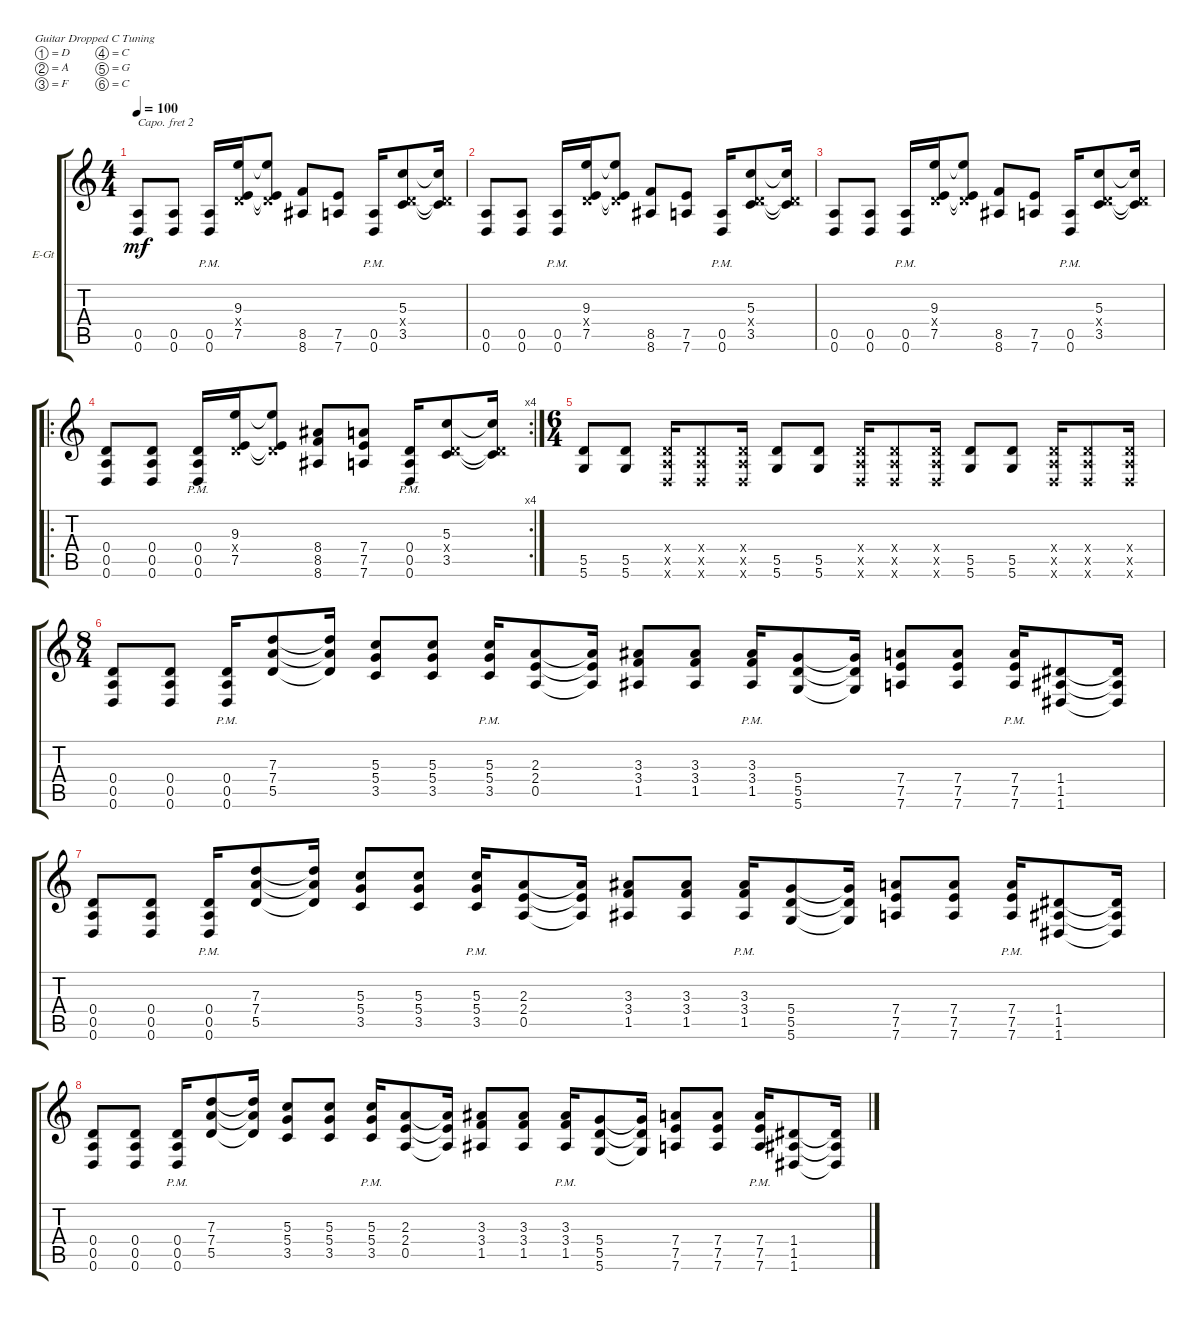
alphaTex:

\bracketExtendMode groupsimilarinstruments
\multiBarRest
\firstSystemTrackNameOrientation horizontal
\otherSystemsTrackNameOrientation horizontal
\track ("Brad" "E-Gt") {instrument distortionguitar}
\staff {score tabs}
\capo 2
\tuning (D4 A3 F3 C3 G2 C2)
\ts (4 4)
\tempo 100
\clef g2
\ks c
(0.6 0.5).8{dy mf} (0.5 0.6).8 (0.6{pm} 0.5{pm}).16 (9.3 7.5 0.4{x}).16 (7.5{t} 9.3{t} 0.4{x t}).8 (8.6 8.5).8 (7.5 7.6).8 (0.6{pm} 0.5{pm}).16 (5.3 3.5 0.4{x}).8 (3.5{t} 5.3{t} 0.4{x t}).16 |
(0.6 0.5).8 (0.5 0.6).8 (0.6{pm} 0.5{pm}).16 (9.3 7.5 0.4{x}).16 (7.5{t} 9.3{t} 0.4{x t}).8 (8.6 8.5).8 (7.5 7.6).8 (0.6{pm} 0.5{pm}).16 (5.3 3.5 0.4{x}).8 (3.5{t} 5.3{t} 0.4{x t}).16 |
(0.6 0.5).8 (0.5 0.6).8 (0.6{pm} 0.5{pm}).16 (9.3 7.5 0.4{x}).16 (7.5{t} 9.3{t} 0.4{x t}).8 (8.6 8.5).8 (7.5 7.6).8 (0.6{pm} 0.5{pm}).16 (5.3 3.5 0.4{x}).8 (3.5{t} 5.3{t} 0.4{x t}).16 |
\ro
\rc 4
(0.6 0.5 0.4).8 (0.4 0.5 0.6).8 (0.6{pm} 0.5{pm} 0.4{pm}).16 (9.3 7.5 0.4{x}).16 (7.5{t} 9.3{t} 0.4{x t}).8 (8.6 8.5 8.4).8 (7.4 7.5 7.6).8 (0.6{pm} 0.5{pm} 0.4{pm}).16 (5.3 3.5 0.4{x}).8 (3.5{t} 5.3{t} 0.4{x t}).16 |
\ts (6 4)
(5.6 5.5).8 (5.5 5.6).8 (0.6{x} 0.5{x} 0.4{x}).16 (0.4{x} 0.5{x} 0.6{x}).8 (0.6{x} 0.5{x} 0.4{x}).16 (5.6 5.5).8 (5.5 5.6).8 (0.6{x} 0.5{x} 0.4{x}).16 (0.4{x} 0.5{x} 0.6{x}).8 (0.6{x} 0.5{x} 0.4{x}).16 (5.6 5.5).8 (5.5 5.6).8 (0.6{x} 0.5{x} 0.4{x}).16 (0.4{x} 0.5{x} 0.6{x}).8 (0.6{x} 0.5{x} 0.4{x}).16 |
\ts (8 4)
(0.6 0.5 0.4).8 (0.4 0.5 0.6).8 (0.6{pm} 0.5{pm} 0.4{pm}).16 (5.5 7.4 7.3).8 (7.3{t} 7.4{t} 5.5{t}).16 (3.5 5.4 5.3).8 (5.3 5.4 3.5).8 (5.4{pm} 5.3{pm} 3.5{pm}).16 (2.3 2.4 0.5).8 (0.5{t} 2.4{t} 2.3{t}).16 (1.5 3.4 3.3).8 (3.3 3.4 1.5).8 (3.3{pm} 3.4{pm} 1.5{pm}).16 (5.6 5.5 5.4).8 (5.4{t} 5.5{t} 5.6{t}).16 (7.6 7.5 7.4).8 (7.4 7.5 7.6).8 (7.6{pm} 7.5{pm} 7.4{pm}).16 (1.6 1.5 1.4).8 (1.4{t} 1.5{t} 1.6{t}).16 |
(0.6 0.5 0.4).8 (0.4 0.5 0.6).8 (0.6{pm} 0.5{pm} 0.4{pm}).16 (5.5 7.4 7.3).8 (7.3{t} 7.4{t} 5.5{t}).16 (3.5 5.4 5.3).8 (5.3 5.4 3.5).8 (5.4{pm} 5.3{pm} 3.5{pm}).16 (2.3 2.4 0.5).8 (0.5{t} 2.4{t} 2.3{t}).16 (1.5 3.4 3.3).8 (3.3 3.4 1.5).8 (3.3{pm} 3.4{pm} 1.5{pm}).16 (5.6 5.5 5.4).8 (5.4{t} 5.5{t} 5.6{t}).16 (7.6 7.5 7.4).8 (7.4 7.5 7.6).8 (7.6{pm} 7.5{pm} 7.4{pm}).16 (1.6 1.5 1.4).8 (1.4{t} 1.5{t} 1.6{t}).16 |
(0.6 0.5 0.4).8 (0.4 0.5 0.6).8 (0.6{pm} 0.5{pm} 0.4{pm}).16 (5.5 7.4 7.3).8 (7.3{t} 7.4{t} 5.5{t}).16 (3.5 5.4 5.3).8 (5.3 5.4 3.5).8 (5.4{pm} 5.3{pm} 3.5{pm}).16 (2.3 2.4 0.5).8 (0.5{t} 2.4{t} 2.3{t}).16 (1.5 3.4 3.3).8 (3.3 3.4 1.5).8 (3.3{pm} 3.4{pm} 1.5{pm}).16 (5.6 5.5 5.4).8 (5.4{t} 5.5{t} 5.6{t}).16 (7.6 7.5 7.4).8 (7.4 7.5 7.6).8 (7.6{pm} 7.5{pm} 7.4{pm}).16 (1.6 1.5 1.4).8 (1.4{t} 1.5{t} 1.6{t}).16
